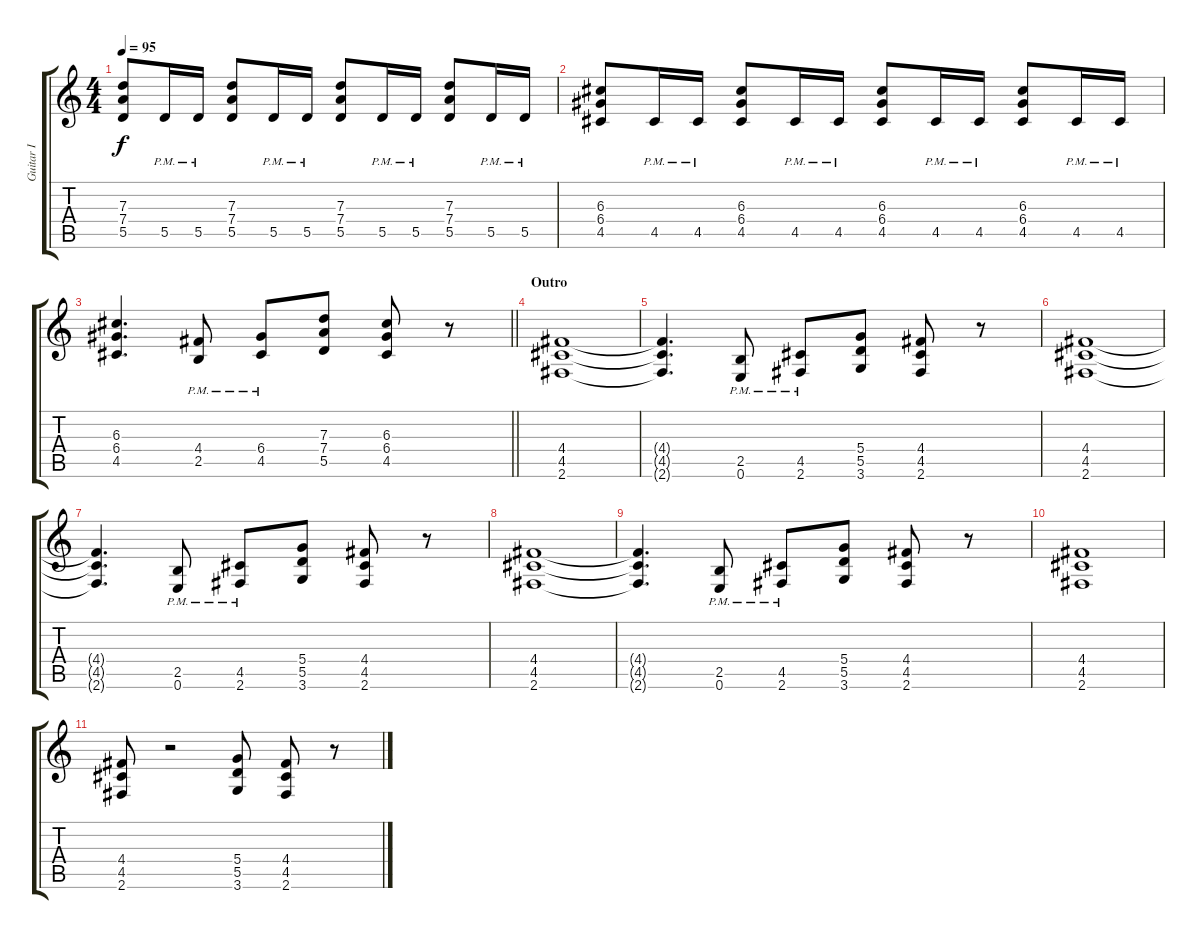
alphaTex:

\track ("Guitar I" "Guitar I") {instrument overdrivenguitar}
\staff {score tabs}
\tuning (E4 B3 G3 D3 A2 E2) {hide}
\ts (4 4)
\tempo 95
\clef g2
\ks c
(7.3 7.4 5.5).8{dy f} 5.5{pm}.16 5.5{pm}.16 (7.3 7.4 5.5).8 5.5{pm}.16 5.5{pm}.16 (7.3 7.4 5.5).8 5.5{pm}.16 5.5{pm}.16 (7.3 7.4 5.5).8 5.5{pm}.16 5.5{pm}.16 |
(6.3 6.4 4.5).8 4.5{pm}.16 4.5{pm}.16 (6.3 6.4 4.5).8 4.5{pm}.16 4.5{pm}.16 (6.3 6.4 4.5).8 4.5{pm}.16 4.5{pm}.16 (6.3 6.4 4.5).8 4.5{pm}.16 4.5{pm}.16 |
\barLineRight lightlight
(6.3 6.4 4.5).4{d} (4.4{pm} 2.5{pm}).8 (6.4{pm} 4.5{pm}).8 (7.3 7.4 5.5).8 (6.3 6.4 4.5).8 r.8 |
\section ("" "Outro")
(4.4 4.5 2.6).1 |
(4.4{t} 4.5{t} 2.6{t}).4{d} (2.5{pm} 0.6{pm}).8 (4.5{pm} 2.6{pm}).8 (5.4 5.5 3.6).8 (4.4 4.5 2.6).8 r.8 |
(4.4 4.5 2.6).1 |
(4.4{t} 4.5{t} 2.6{t}).4{d} (2.5{pm} 0.6{pm}).8 (4.5{pm} 2.6{pm}).8 (5.4 5.5 3.6).8 (4.4 4.5 2.6).8 r.8 |
(4.4 4.5 2.6).1 |
(4.4{t} 4.5{t} 2.6{t}).4{d} (2.5{pm} 0.6{pm}).8 (4.5{pm} 2.6{pm}).8 (5.4 5.5 3.6).8 (4.4 4.5 2.6).8 r.8 |
(4.4 4.5 2.6).1 |
(4.4 4.5 2.6).8 r.2 (5.4 5.5 3.6).8 (4.4 4.5 2.6).8 r.8
